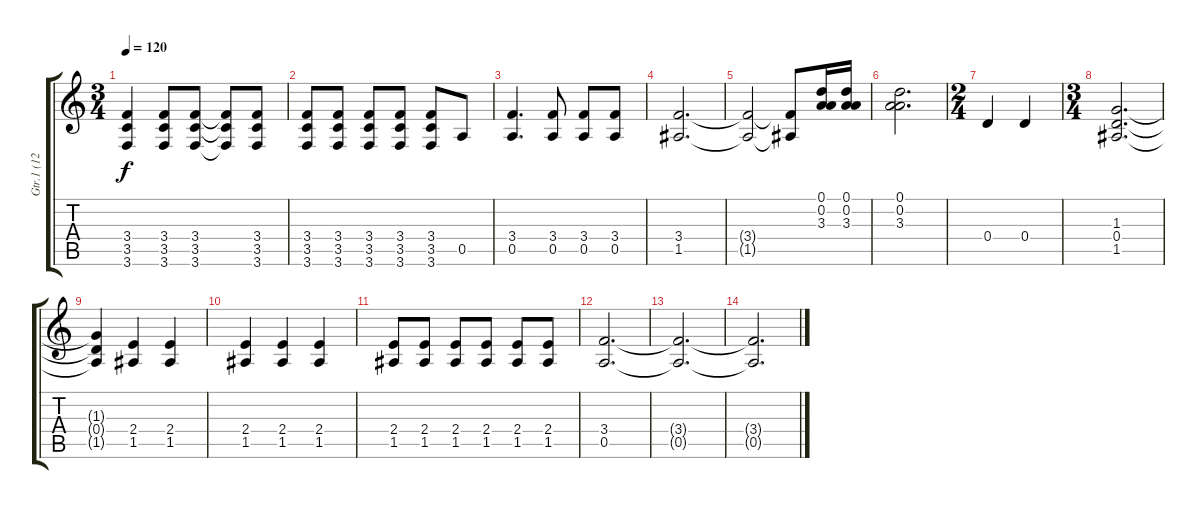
\track ("Gtr.1 (12 str.)" "Gtr.1 (12 ") {instrument electricguitarclean}
\staff {score tabs}
\tuning (D4 A3 Gb3 D3 A2 D2) {hide}
\ts (3 4)
\tempo 120
\clef g2
\ks c
(3.4 3.5 3.6).4{dy f} (3.4 3.5 3.6).8 (3.4 3.5 3.6).8 (3.4{t} 3.5{t} 3.6{t}).8 (3.4 3.5 3.6).8 |
(3.4 3.5 3.6).8 (3.4 3.5 3.6).8 (3.4 3.5 3.6).8 (3.4 3.5 3.6).8 (3.4 3.5 3.6).8 0.5.8 |
(3.4 0.5).4{d} (3.4 0.5).8 (3.4 0.5).8 (3.4 0.5).8 |
(3.4 1.5).2{d} |
(3.4{t} 1.5{t}).2 (3.4{t} 1.5{t}).8 (0.1 0.2 3.3).16 (0.1 0.2 3.3).16 |
(0.1 0.2 3.3).2{d} |
\ts (2 4)
0.4.4 0.4.4 |
\ts (3 4)
(1.3 0.4 1.5).2{d} |
(1.3{t} 0.4{t} 1.5{t}).4 (2.4 1.5).4 (2.4 1.5).4 |
(2.4 1.5).4 (2.4 1.5).4 (2.4 1.5).4 |
(2.4 1.5).8 (2.4 1.5).8 (2.4 1.5).8 (2.4 1.5).8 (2.4 1.5).8 (2.4 1.5).8 |
(3.4 0.5).2{d} |
(3.4{t} 0.5{t}).2{d} |
(3.4{t} 0.5{t}).2{d}
